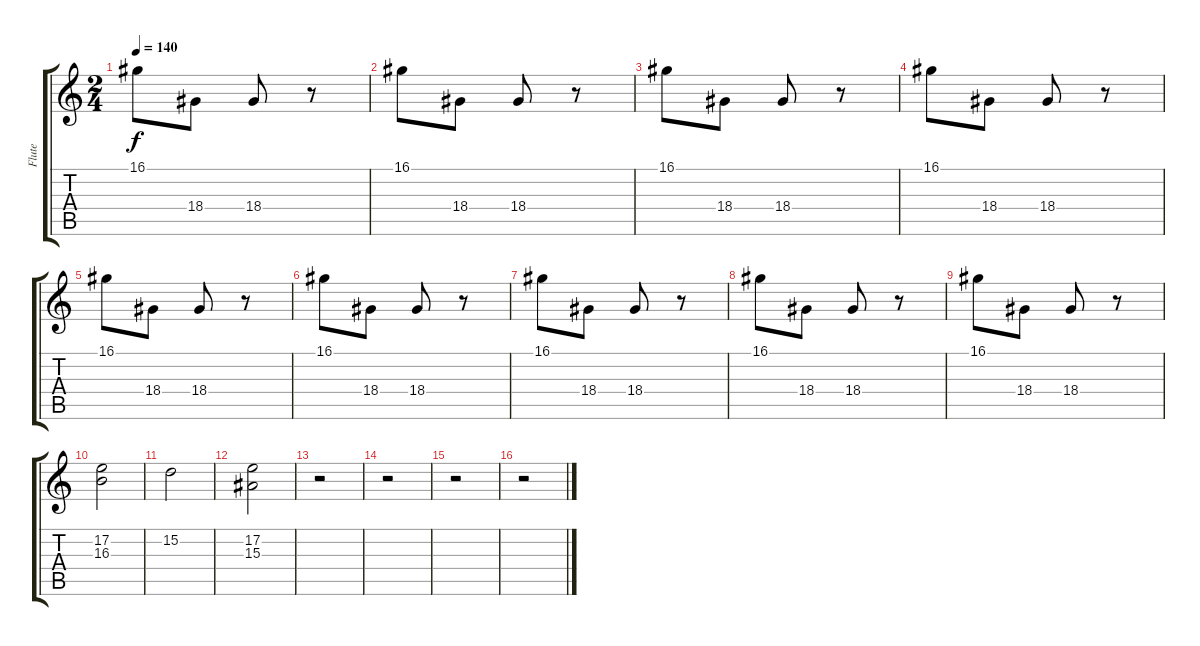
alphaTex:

\track ("Flute" "Flute") {instrument flute}
\staff {score tabs}
\tuning (E4 B3 G3 D3 A2 E2) {hide}
\ts (2 4)
\tempo 140
\clef g2
\ks c
16.1.8{dy f} 18.4.8 18.4.8 r.8 |
16.1.8 18.4.8 18.4.8 r.8 |
16.1.8 18.4.8 18.4.8 r.8 |
16.1.8 18.4.8 18.4.8 r.8 |
16.1.8 18.4.8 18.4.8 r.8 |
16.1.8 18.4.8 18.4.8 r.8 |
16.1.8 18.4.8 18.4.8 r.8 |
16.1.8 18.4.8 18.4.8 r.8 |
16.1.8 18.4.8 18.4.8 r.8 |
(17.2 16.3).2 |
15.2.2 |
(17.2 15.3).2 |
r.2 |
r.2 |
r.2 |
r.2
